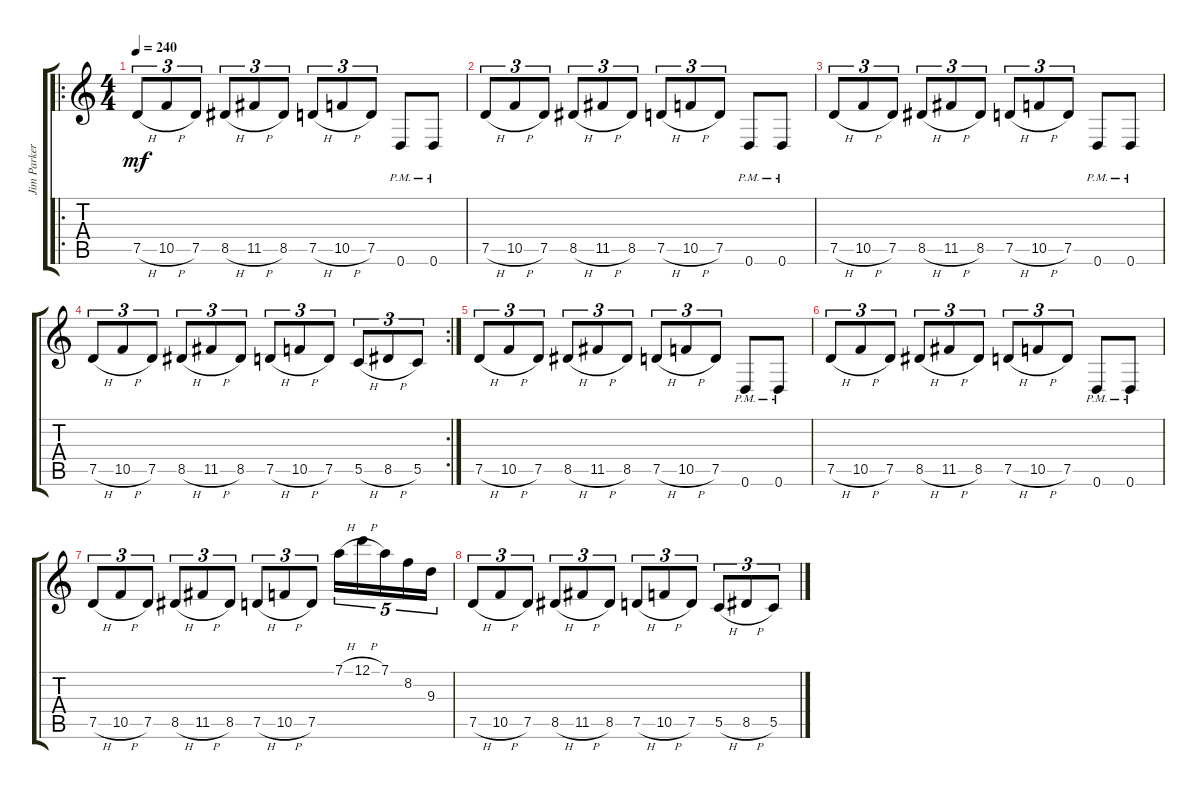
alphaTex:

\track ("Jim Parker" "Jim Parker") {instrument distortionguitar}
\staff {score tabs}
\tuning (D4 A3 F3 C3 G2 D2) {hide}
\ro
\ts (4 4)
\tempo 240
\clef g2
\ks c
7.5{h}.8{tu (3 2) dy mf} 10.5{h}.8{tu (3 2)} 7.5.8{tu (3 2)} 8.5{h}.8{tu (3 2)} 11.5{h}.8{tu (3 2)} 8.5.8{tu (3 2)} 7.5{h}.8{tu (3 2)} 10.5{h}.8{tu (3 2)} 7.5.8{tu (3 2)} 0.6{pm}.8 0.6{pm}.8 |
7.5{h}.8{tu (3 2)} 10.5{h}.8{tu (3 2)} 7.5.8{tu (3 2)} 8.5{h}.8{tu (3 2)} 11.5{h}.8{tu (3 2)} 8.5.8{tu (3 2)} 7.5{h}.8{tu (3 2)} 10.5{h}.8{tu (3 2)} 7.5.8{tu (3 2)} 0.6{pm}.8 0.6{pm}.8 |
7.5{h}.8{tu (3 2)} 10.5{h}.8{tu (3 2)} 7.5.8{tu (3 2)} 8.5{h}.8{tu (3 2)} 11.5{h}.8{tu (3 2)} 8.5.8{tu (3 2)} 7.5{h}.8{tu (3 2)} 10.5{h}.8{tu (3 2)} 7.5.8{tu (3 2)} 0.6{pm}.8 0.6{pm}.8 |
\rc 2
7.5{h}.8{tu (3 2)} 10.5{h}.8{tu (3 2)} 7.5.8{tu (3 2)} 8.5{h}.8{tu (3 2)} 11.5{h}.8{tu (3 2)} 8.5.8{tu (3 2)} 7.5{h}.8{tu (3 2)} 10.5{h}.8{tu (3 2)} 7.5.8{tu (3 2)} 5.5{h}.8{tu (3 2)} 8.5{h}.8{tu (3 2)} 5.5.8{tu (3 2)} |
7.5{h}.8{tu (3 2)} 10.5{h}.8{tu (3 2)} 7.5.8{tu (3 2)} 8.5{h}.8{tu (3 2)} 11.5{h}.8{tu (3 2)} 8.5.8{tu (3 2)} 7.5{h}.8{tu (3 2)} 10.5{h}.8{tu (3 2)} 7.5.8{tu (3 2)} 0.6{pm}.8 0.6{pm}.8 |
7.5{h}.8{tu (3 2)} 10.5{h}.8{tu (3 2)} 7.5.8{tu (3 2)} 8.5{h}.8{tu (3 2)} 11.5{h}.8{tu (3 2)} 8.5.8{tu (3 2)} 7.5{h}.8{tu (3 2)} 10.5{h}.8{tu (3 2)} 7.5.8{tu (3 2)} 0.6{pm}.8 0.6{pm}.8 |
7.5{h}.8{tu (3 2)} 10.5{h}.8{tu (3 2)} 7.5.8{tu (3 2)} 8.5{h}.8{tu (3 2)} 11.5{h}.8{tu (3 2)} 8.5.8{tu (3 2)} 7.5{h}.8{tu (3 2)} 10.5{h}.8{tu (3 2)} 7.5.8{tu (3 2)} 7.1{h}.16{tu (5 4)} 12.1{h}.16{tu (5 4)} 7.1.16{tu (5 4)} 8.2.16{tu (5 4)} 9.3.16{tu (5 4)} |
7.5{h}.8{tu (3 2)} 10.5{h}.8{tu (3 2)} 7.5.8{tu (3 2)} 8.5{h}.8{tu (3 2)} 11.5{h}.8{tu (3 2)} 8.5.8{tu (3 2)} 7.5{h}.8{tu (3 2)} 10.5{h}.8{tu (3 2)} 7.5.8{tu (3 2)} 5.5{h}.8{tu (3 2)} 8.5{h}.8{tu (3 2)} 5.5.8{tu (3 2)}
